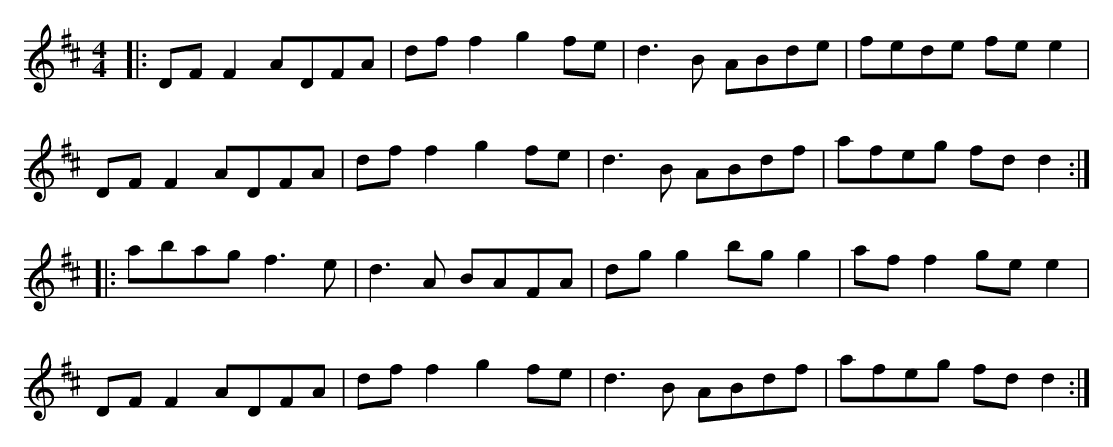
X:1
M:4/4
K:D
|:DF F2 ADFA|df f2 g2 fe|d3B ABde|fede fee2|
DF F2 ADFA|df f2 g2 fe|d3B ABdf|afeg fd d2:|
|:abag f3e|d3A BAFA|dg g2 bg g2|af f2 ge e2|
DF F2 ADFA|df f2 g2 fe|d3B ABdf|afeg fd d2:|
